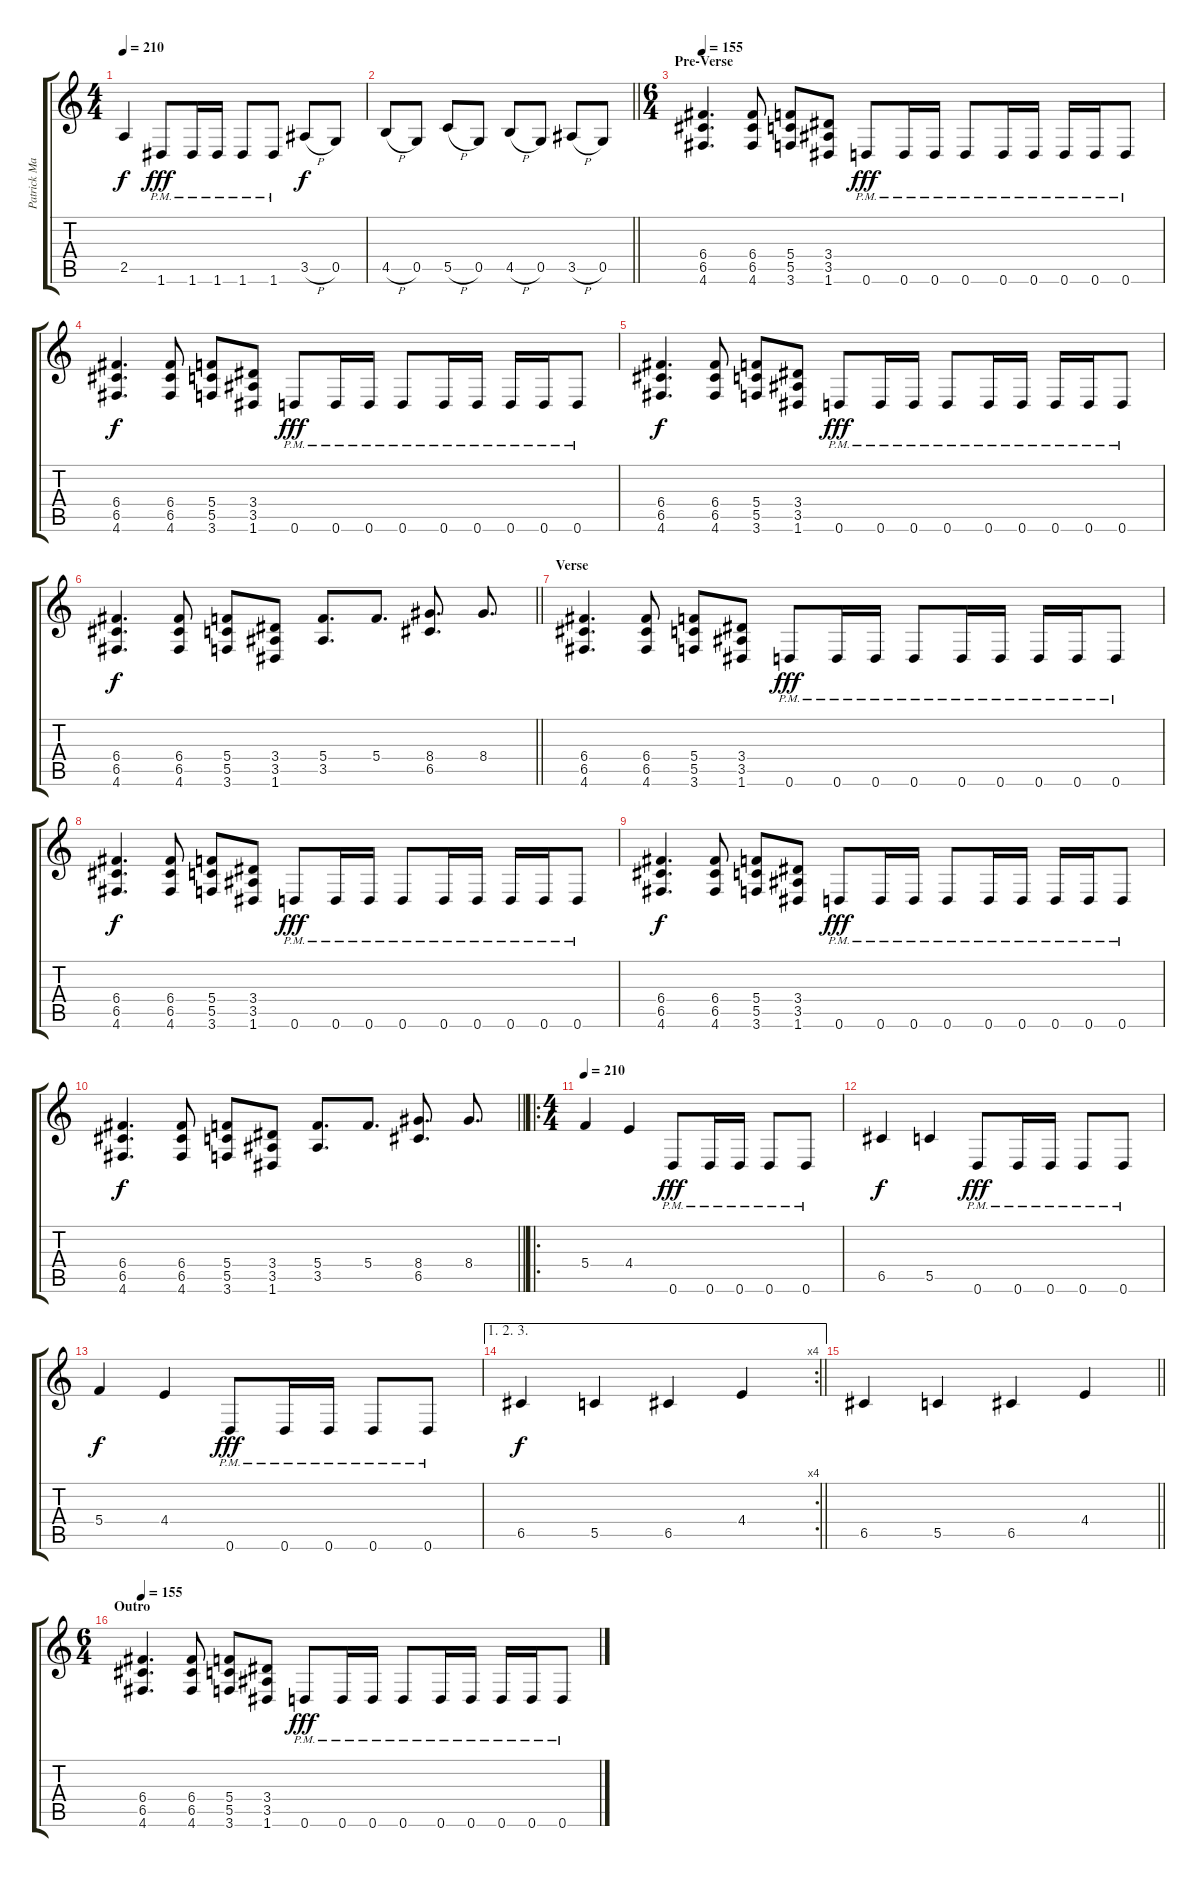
\track ("Patrick Mameli" "Patrick Ma") {instrument distortionguitar}
\staff {score tabs}
\tuning (D4 A3 F3 C3 G2 D2) {hide}
\ts (4 4)
\tempo 210
\clef g2
\ks c
2.5.4{dy f} 1.6{pm}.8{dy fff} 1.6{pm}.16 1.6{pm}.16 1.6{pm}.8 1.6{pm}.8 3.5{h}.8{dy f} 0.5.8 |
\barLineRight lightlight
4.5{h}.8 0.5.8 5.5{h}.8 0.5.8 4.5{h}.8 0.5.8 3.5{h}.8 0.5.8 |
\ts (6 4)
\section ("" "Pre-Verse")
\tempo 155
(6.4 6.5 4.6).4{d} (6.4 6.5 4.6).8 (5.4 5.5 3.6).8 (3.4 3.5 1.6).8 0.6{pm}.8{dy fff} 0.6{pm}.16 0.6{pm}.16 0.6{pm}.8 0.6{pm}.16 0.6{pm}.16 0.6{pm}.16 0.6{pm}.16 0.6{pm}.8 |
(6.4 6.5 4.6).4{d dy f} (6.4 6.5 4.6).8 (5.4 5.5 3.6).8 (3.4 3.5 1.6).8 0.6{pm}.8{dy fff} 0.6{pm}.16 0.6{pm}.16 0.6{pm}.8 0.6{pm}.16 0.6{pm}.16 0.6{pm}.16 0.6{pm}.16 0.6{pm}.8 |
(6.4 6.5 4.6).4{d dy f} (6.4 6.5 4.6).8 (5.4 5.5 3.6).8 (3.4 3.5 1.6).8 0.6{pm}.8{dy fff} 0.6{pm}.16 0.6{pm}.16 0.6{pm}.8 0.6{pm}.16 0.6{pm}.16 0.6{pm}.16 0.6{pm}.16 0.6{pm}.8 |
\barLineRight lightlight
(6.4 6.5 4.6).4{d dy f} (6.4 6.5 4.6).8 (5.4 5.5 3.6).8 (3.4 3.5 1.6).8 (5.4 3.5).8{d} 5.4.8{d} (8.4 6.5).8{d} 8.4.8{d} |
\section ("" "Verse")
(6.4 6.5 4.6).4{d} (6.4 6.5 4.6).8 (5.4 5.5 3.6).8 (3.4 3.5 1.6).8 0.6{pm}.8{dy fff} 0.6{pm}.16 0.6{pm}.16 0.6{pm}.8 0.6{pm}.16 0.6{pm}.16 0.6{pm}.16 0.6{pm}.16 0.6{pm}.8 |
(6.4 6.5 4.6).4{d dy f} (6.4 6.5 4.6).8 (5.4 5.5 3.6).8 (3.4 3.5 1.6).8 0.6{pm}.8{dy fff} 0.6{pm}.16 0.6{pm}.16 0.6{pm}.8 0.6{pm}.16 0.6{pm}.16 0.6{pm}.16 0.6{pm}.16 0.6{pm}.8 |
(6.4 6.5 4.6).4{d dy f} (6.4 6.5 4.6).8 (5.4 5.5 3.6).8 (3.4 3.5 1.6).8 0.6{pm}.8{dy fff} 0.6{pm}.16 0.6{pm}.16 0.6{pm}.8 0.6{pm}.16 0.6{pm}.16 0.6{pm}.16 0.6{pm}.16 0.6{pm}.8 |
\barLineRight lightlight
(6.4 6.5 4.6).4{d dy f} (6.4 6.5 4.6).8 (5.4 5.5 3.6).8 (3.4 3.5 1.6).8 (5.4 3.5).8{d} 5.4.8{d} (8.4 6.5).8{d} 8.4.8{d} |
\ro
\ts (4 4)
\tempo 210
5.4.4 4.4.4 0.6{pm}.8{dy fff} 0.6{pm}.16 0.6{pm}.16 0.6{pm}.8 0.6{pm}.8 |
6.5.4{dy f} 5.5.4 0.6{pm}.8{dy fff} 0.6{pm}.16 0.6{pm}.16 0.6{pm}.8 0.6{pm}.8 |
5.4.4{dy f} 4.4.4 0.6{pm}.8{dy fff} 0.6{pm}.16 0.6{pm}.16 0.6{pm}.8 0.6{pm}.8 |
\ae (1 2 3)
\rc 4
\barLineRight lightlight
6.5.4{dy f} 5.5.4 6.5.4 4.4.4 |
\barLineRight lightlight
6.5.4 5.5.4 6.5.4 4.4.4 |
\ts (6 4)
\section ("" "Outro")
\tempo 155
(6.4 6.5 4.6).4{d} (6.4 6.5 4.6).8 (5.4 5.5 3.6).8 (3.4 3.5 1.6).8 0.6{pm}.8{dy fff} 0.6{pm}.16 0.6{pm}.16 0.6{pm}.8 0.6{pm}.16 0.6{pm}.16 0.6{pm}.16 0.6{pm}.16 0.6{pm}.8
